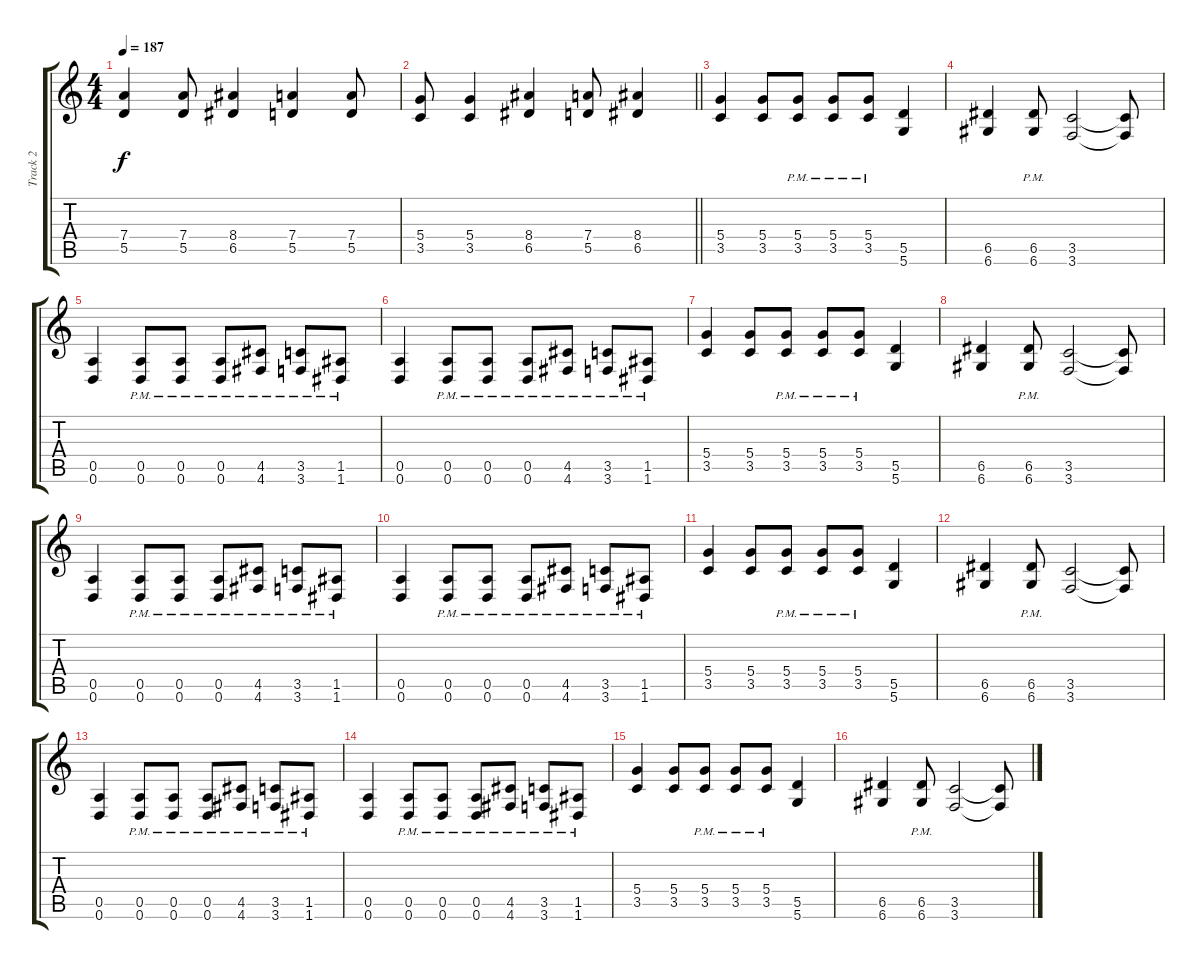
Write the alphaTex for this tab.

\track ("Track 2" "Track 2") {instrument distortionguitar}
\staff {score tabs}
\tuning (E4 B3 G3 D3 A2 D2) {hide}
\ts (4 4)
\tempo 187
\clef g2
\ks c
(7.4 5.5).4{dy f} (7.4 5.5).8 (8.4 6.5).4 (7.4 5.5).4 (7.4 5.5).8 |
\barLineRight lightlight
(5.4 3.5).8 (5.4 3.5).4 (8.4 6.5).4 (7.4 5.5).8 (8.4 6.5).4 |
\section ("" "")
(5.4 3.5).4 (5.4 3.5).8 (5.4{pm} 3.5{pm}).8 (5.4{pm} 3.5{pm}).8 (5.4{pm} 3.5{pm}).8 (5.5 5.6).4 |
(6.5 6.6).4 (6.5{pm} 6.6{pm}).8 (3.5 3.6).2 (3.5{t} 3.6{t}).8 |
(0.5 0.6).4 (0.5{pm} 0.6{pm}).8 (0.5{pm} 0.6{pm}).8 (0.5{pm} 0.6{pm}).8 (4.5{pm} 4.6{pm}).8 (3.5{pm} 3.6{pm}).8 (1.5{pm} 1.6{pm}).8 |
(0.5 0.6).4 (0.5{pm} 0.6{pm}).8 (0.5{pm} 0.6{pm}).8 (0.5{pm} 0.6{pm}).8 (4.5{pm} 4.6{pm}).8 (3.5{pm} 3.6{pm}).8 (1.5{pm} 1.6{pm}).8 |
(5.4 3.5).4 (5.4 3.5).8 (5.4{pm} 3.5{pm}).8 (5.4{pm} 3.5{pm}).8 (5.4{pm} 3.5{pm}).8 (5.5 5.6).4 |
(6.5 6.6).4 (6.5{pm} 6.6{pm}).8 (3.5 3.6).2 (3.5{t} 3.6{t}).8 |
(0.5 0.6).4 (0.5{pm} 0.6{pm}).8 (0.5{pm} 0.6{pm}).8 (0.5{pm} 0.6{pm}).8 (4.5{pm} 4.6{pm}).8 (3.5{pm} 3.6{pm}).8 (1.5{pm} 1.6{pm}).8 |
(0.5 0.6).4 (0.5{pm} 0.6{pm}).8 (0.5{pm} 0.6{pm}).8 (0.5{pm} 0.6{pm}).8 (4.5{pm} 4.6{pm}).8 (3.5{pm} 3.6{pm}).8 (1.5{pm} 1.6{pm}).8 |
(5.4 3.5).4 (5.4 3.5).8 (5.4{pm} 3.5{pm}).8 (5.4{pm} 3.5{pm}).8 (5.4{pm} 3.5{pm}).8 (5.5 5.6).4 |
(6.5 6.6).4 (6.5{pm} 6.6{pm}).8 (3.5 3.6).2 (3.5{t} 3.6{t}).8 |
(0.5 0.6).4 (0.5{pm} 0.6{pm}).8 (0.5{pm} 0.6{pm}).8 (0.5{pm} 0.6{pm}).8 (4.5{pm} 4.6{pm}).8 (3.5{pm} 3.6{pm}).8 (1.5{pm} 1.6{pm}).8 |
(0.5 0.6).4 (0.5{pm} 0.6{pm}).8 (0.5{pm} 0.6{pm}).8 (0.5{pm} 0.6{pm}).8 (4.5{pm} 4.6{pm}).8 (3.5{pm} 3.6{pm}).8 (1.5{pm} 1.6{pm}).8 |
(5.4 3.5).4 (5.4 3.5).8 (5.4{pm} 3.5{pm}).8 (5.4{pm} 3.5{pm}).8 (5.4{pm} 3.5{pm}).8 (5.5 5.6).4 |
(6.5 6.6).4 (6.5{pm} 6.6{pm}).8 (3.5 3.6).2 (3.5{t} 3.6{t}).8
